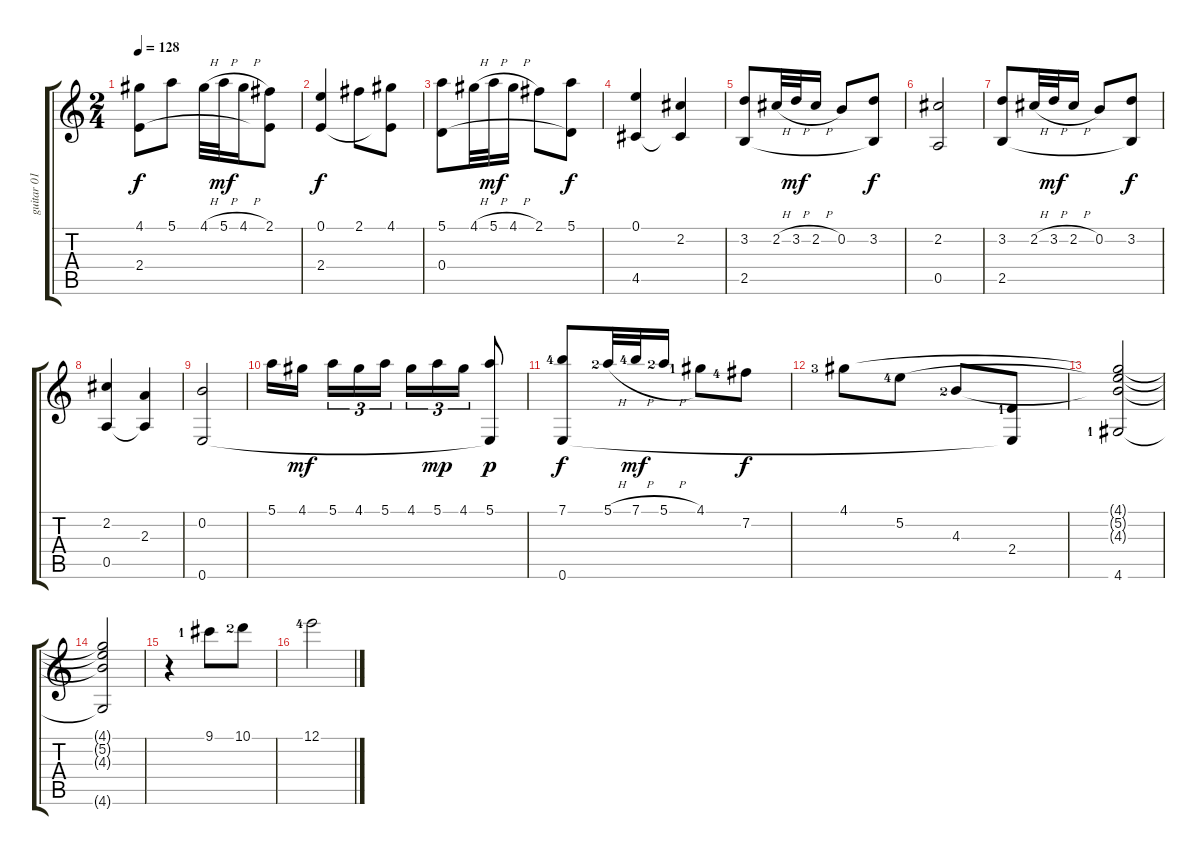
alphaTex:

\track ("guitar 01" "guitar 01") {instrument acousticguitarsteel}
\staff {score tabs}
\tuning (E4 B3 G3 D3 A2 E2) {hide}
\ts (2 4)
\tempo 128
\clef g2
\ks c
(4.1 2.4).8{dy f} 5.1.8 4.1{h}.32 5.1{h}.32{dy mf} 4.1{h}.16 (2.1 2.4{t}).8 |
(0.1 2.4).4{dy f} 2.1.8 (4.1 2.4{t}).8 |
(5.1 0.4).8 4.1{h}.32 5.1{h}.32{dy mf} 4.1{h}.16 2.1.8 (5.1 0.4{t}).8{dy f} |
(0.1 4.5).4 (2.2 4.5{t}).4 |
(3.2 2.5).8 2.2{h}.32 3.2{h}.32{dy mf} 2.2{h}.16 0.2.8 (3.2 2.5{t}).8{dy f} |
(2.2 0.5).2 |
(3.2 2.5).8 2.2{h}.32 3.2{h}.32{dy mf} 2.2{h}.16 0.2.8 (3.2 2.5{t}).8{dy f} |
(2.2 0.5).4 (2.3 0.5{t}).4 |
(0.2 0.6).2 |
5.1.16 4.1.16{dy mf} 5.1.16{tu (3 2)} 4.1.16{tu (3 2)} 5.1.16{tu (3 2)} 4.1.16{tu (3 2)} 5.1.16{tu (3 2) dy mp} 4.1.16{tu (3 2)} (5.1 0.6{t}).8{dy p} |
(7.1{lf 5} 0.6).8{dy f} 5.1{h lf 3}.32 7.1{h lf 5}.32{dy mf} 5.1{h lf 3}.16 4.1{lf 2}.8 7.2{lf 5}.8{dy f} |
4.1{lf 4}.8 5.2{lf 5}.8 4.3{lf 3}.8 (2.4{lf 2} 0.6{t}).8 |
(4.1{t} 5.2{t} 4.3{t} 4.6{lf 2}).2 |
(4.1{t} 5.2{t} 4.3{t} 4.6{t}).2 |
r.4 9.1{lf 2}.8 10.1{lf 3}.8 |
12.1{lf 5}.2
